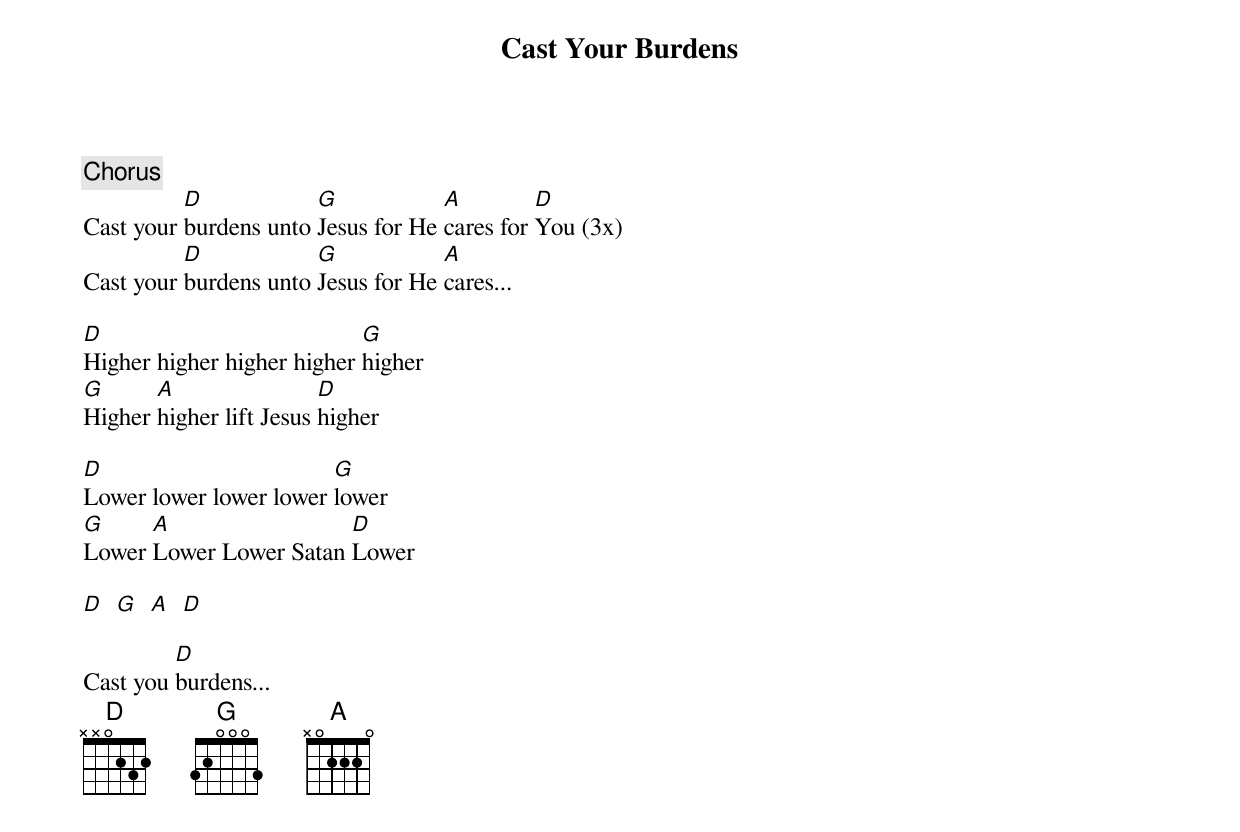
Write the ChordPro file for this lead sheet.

{Title: Cast Your Burdens}
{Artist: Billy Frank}
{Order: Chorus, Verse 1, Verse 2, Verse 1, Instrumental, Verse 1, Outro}

{Chorus}
Cast your [D]burdens unto [G]Jesus for He [A]cares for [D]You (3x)
Cast your [D]burdens unto [G]Jesus for He [A]cares...

{Verse 1: 3x}
[D]Higher higher higher higher [G]higher
[G]Higher [A]higher lift Jesus [D]higher

{Verse 2: 4x}
[D]Lower lower lower lower [G]lower
[G]Lower [A]Lower Lower Satan [D]Lower

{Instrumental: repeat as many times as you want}
[D]  [G]  [A]  [D]

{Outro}
Cast you [D]burdens...
